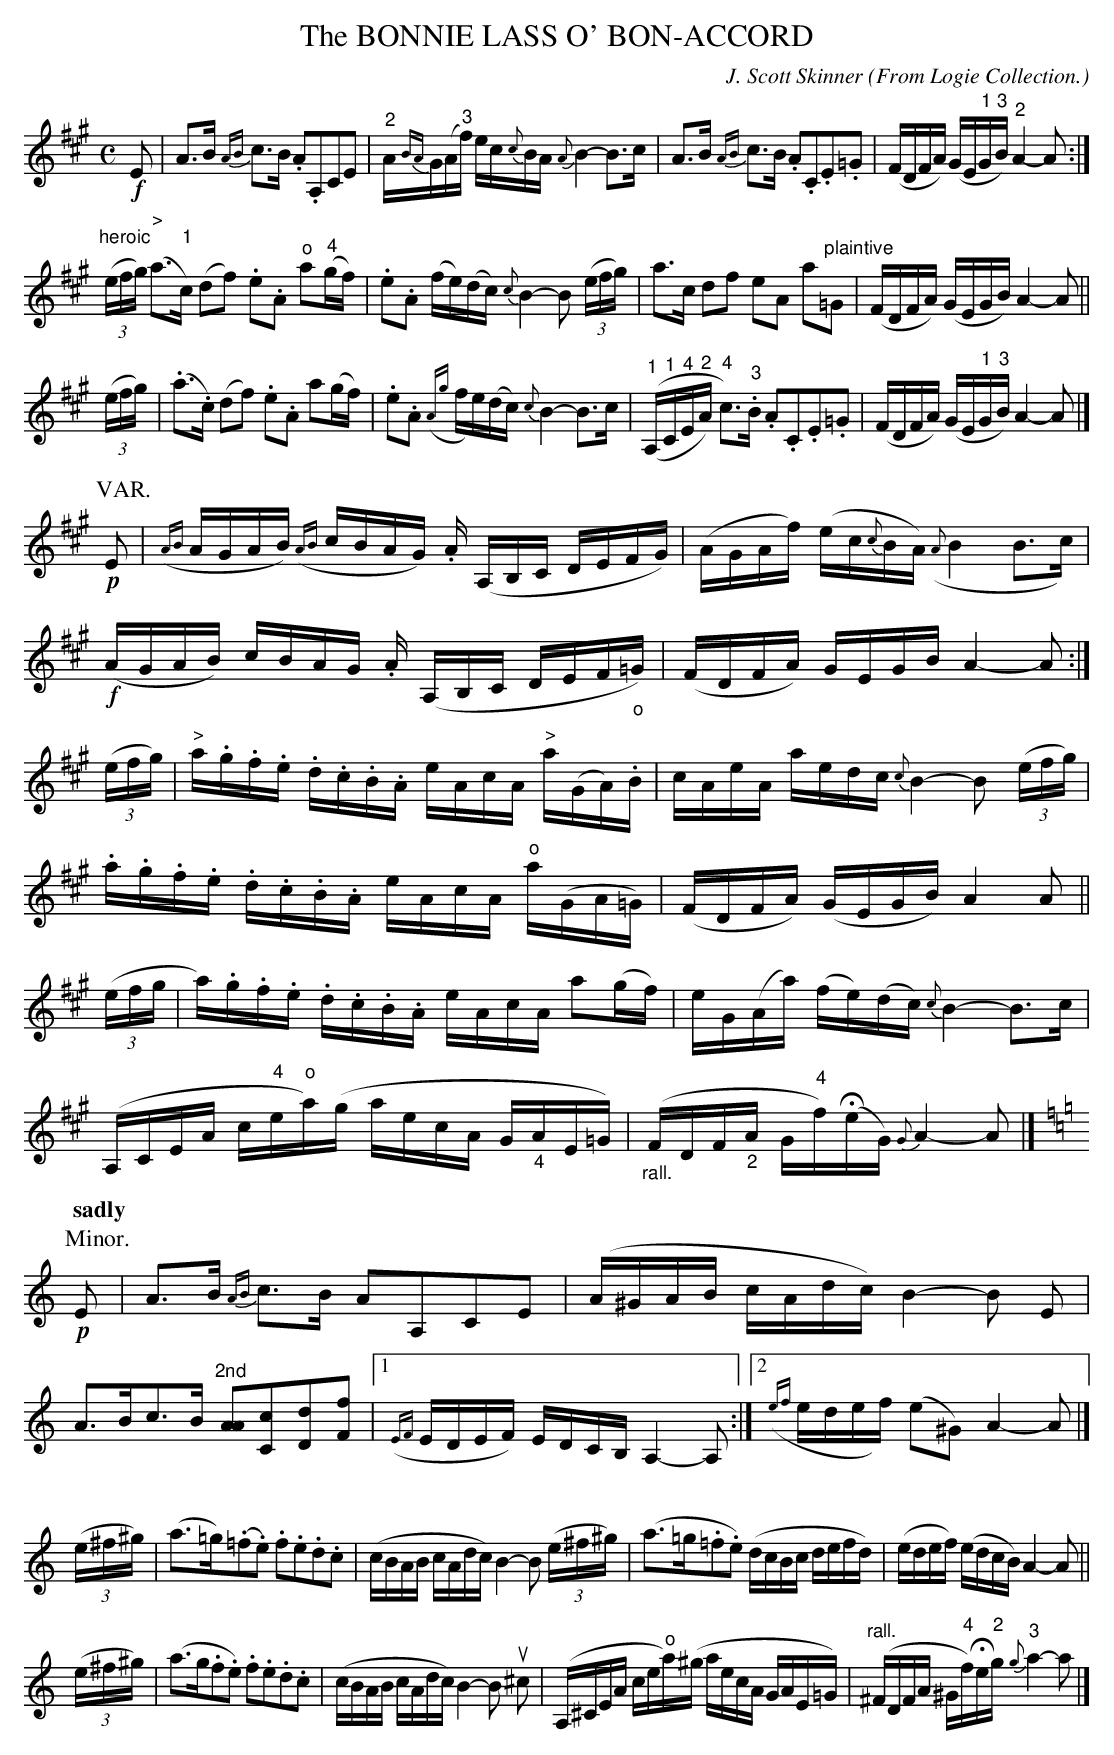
X:1
T: The BONNIE LASS O' BON-ACCORD
C: J. Scott Skinner
O: From Logie Collection.
L: 1/16
M: C
K: A
!f!E2 |\
A3B {AB}c3B .A2.A,2C2E2 | "^2"A{BA}G(A"^3"f) ec{c}BA {A}B4- B3c |\
A3B {AB}c3B .A2.C2.E2.=G2 | (FDFA) (GE"^1"G"^3"B) "^2"A4- A2 :|
"^heroic"((3efg) \
("^>"a3"^1"c) (d2f2) .e2.A2 "^o"a2("^4"gf) | .e2.A2 (fe)(dc) {c}B4- B2 ((3efg) |\
a3c d2f2 e2A2 a2"^plaintive"=G2 | (FDFA) (GEGB) A4- A2 ||
(3(efg) |\
(.a3.c) (d2f2) .e2.A2 a2(gf) | .e2.A2 ({Ag}fe)(dc) {c}B4- B3c |\
(("^1"A,"^1"C"^4"E"^2"A) "^4"c3)"^3".B .A2.C2.E2.=G2 | (FDFA) (GE"^1"G"^3"B) A4- A2 |]
P: VAR.
!p!E2 |\
({AB}AGAB) ({AB}cBAG) .A (A,B,C DEFG) | (AGAf) (ec{c}BA) ({A}B4 B3c) |\
!f! (AGAB) cBAG .A (A,B,C DEF"_o"=G) | (FDFA) GEGB A4- A2 :|
((3efg) |\
"^>"a.g.f.e .d.c.B.A eAcA "^>"a(GA).B | cAeA aedc {c}B4- B2 ((3efg) |\
.a.g.f.e .d.c.B.A eAcA "^o"a(GA=G) | (FDFA) (GEGB) A4 A2 ||
((3efg |\
a).g.f.e .d.c.B.A eAcA a2(gf) | eG(Aa) (fe)(dc) {c}B4- B3c |\
(A,CEA c"^4"e"^o"a)(g aecA G"_4"AE=G) | "_rall."(FDF"_2"A G"^4"f)(HeG) {G}A4- A2 |]
P: Minor.
Q: "sadly"
K: Am
!p!E2 |\
A3B {AB}c3B A2A,2C2E2 | (A^GAB cAdc) B4- B2 E2 |\
A3Bc3B "^2nd"[A2A2][c2C2][d2D2][f2F2] |[1 ({EF}EDEF) EDCB, A,4- A,2 :|[2 ({ef}edef) (e2^G2) A4- A2 |]
(3(e^f^g) |\
(a3=g)(.=f2.e2) .f2.e2.d2.c2 | (cBAB cAdc) B4- B2 (3(e^f^g) |\
(a3=g.=f2.e2) (dcBc defd) | (edef) (edcB) A4- A2 ||
(3(e^f^g) |\
(a3g.f2.e2) .f2.e2.d2.c2 | (cBAB cAdc) B4- B2 u^c2 |\
(A,^CEA ce"^o"a)(^g aecA GAE=G) | "^rall."(^FDFA ^G"^4"f)He"^2"g {g}"^3"a4- a2 |]
